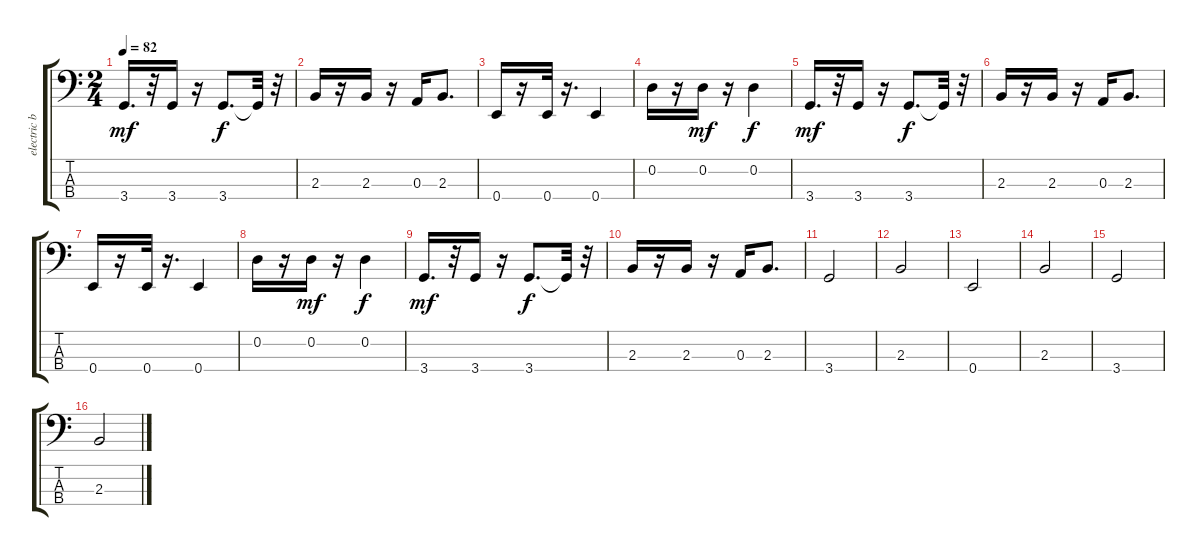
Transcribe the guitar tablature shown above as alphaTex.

\track ("electric bass" "electric b") {instrument electricbassfinger}
\staff {score tabs}
\tuning (G2 D2 A1 E1) {hide}
\ts (2 4)
\tempo 82
\clef f4
\ks c
3.4.16{d dy mf} r.32 3.4.16 r.16 3.4.8{d dy f} 3.4{t}.32 r.32 |
2.3.16 r.16 2.3.16 r.16 0.3.16 2.3.8{d} |
0.4.16 r.16 0.4.32 r.16{d} 0.4.4 |
0.2.16 r.16 0.2.16{dy mf} r.16 0.2.4{dy f} |
3.4.16{d dy mf} r.32 3.4.16 r.16 3.4.8{d dy f} 3.4{t}.32 r.32 |
2.3.16 r.16 2.3.16 r.16 0.3.16 2.3.8{d} |
0.4.16 r.16 0.4.32 r.16{d} 0.4.4 |
0.2.16 r.16 0.2.16{dy mf} r.16 0.2.4{dy f} |
3.4.16{d dy mf} r.32 3.4.16 r.16 3.4.8{d dy f} 3.4{t}.32 r.32 |
2.3.16 r.16 2.3.16 r.16 0.3.16 2.3.8{d} |
3.4.2 |
2.3.2 |
0.4.2 |
2.3.2 |
3.4.2 |
2.3.2
